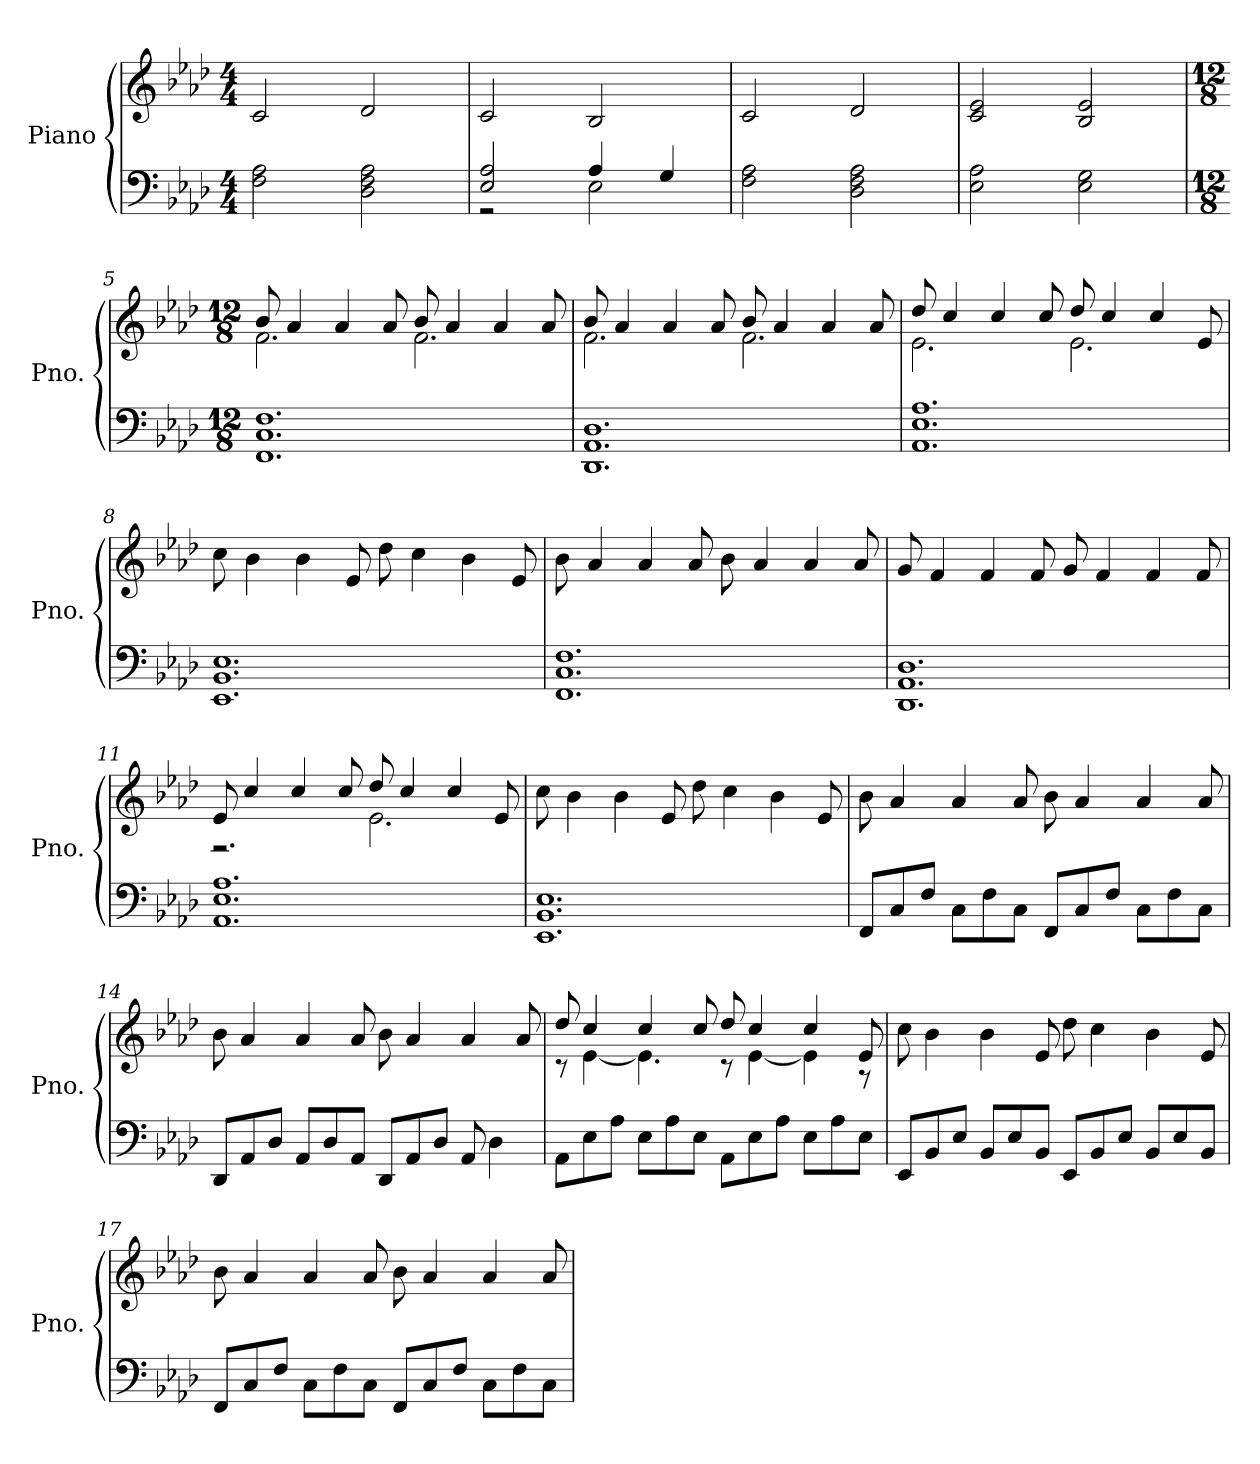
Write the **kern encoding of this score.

**kern	**kern
*part1	*part1
*staff2	*staff1
*I"Piano	*
*I'Pno.	*
*clefF4	*clefG2
*k[b-e-a-d-]	*k[b-e-a-d-]
*M4/4	*M4/4
*MM40	*MM40
=1	=1
2F\ 2A-\	2c/
2D-\ 2F\ 2A-\	2d-/
=2	=2
*^	*
2E-/ 2A-/	2r	2c/
4A-/	2E-\	2B-/
4G/	.	.
*v	*v	*
=3	=3
2F\ 2A-\	2c/
2D-\ 2F\ 2A-\	2d-/
=4	=4
*	*MM30
2E-\ 2A-\	2c/ 2e-/
*	*MM17
2E-\ 2G\	2B-/ 2e-/
=5	=5
*M12/8	*M12/8
*	*MM120
*	*^
1.FF 1.C 1.F	8b-/	2.f\
.	4a-/	.
.	4a-/	.
.	8a-/	.
.	8b-/	2.f\
.	4a-/	.
.	4a-/	.
.	8a-/	.
=6	=6	=6
1.DD- 1.AA- 1.D-	8b-/	2.f\
.	4a-/	.
.	4a-/	.
.	8a-/	.
.	8b-/	2.f\
.	4a-/	.
.	4a-/	.
.	8a-/	.
!!LO:LB:g=z	!!
=7	=7	=7
1.AA- 1.E- 1.A-	8dd-/	2.e-\
.	4cc/	.
.	4cc/	.
.	8cc/	.
.	8dd-/	2.e-\
.	4cc/	.
.	4cc/	.
.	8e-/	.
*	*v	*v
=8	=8
1.EE- 1.BB- 1.E-	8cc\
.	4b-\
.	4b-\
.	8e-/
.	8dd-\
.	4cc\
.	4b-\
.	8e-/
=9	=9
1.FF 1.C 1.F	8b-\
.	4a-/
.	4a-/
.	8a-/
.	8b-\
.	4a-/
.	4a-/
.	8a-/
=10	=10
1.DD- 1.AA- 1.D-	8g/
.	4f/
.	4f/
.	8f/
.	8g/
.	4f/
.	4f/
.	8f/
!!LO:LB:g=z
=11	=11
*	*^
1.AA- 1.E- 1.A-	8e-/	2.r
.	4cc/	.
.	4cc/	.
.	8cc/	.
.	8dd-/	2.e-\
.	4cc/	.
.	4cc/	.
.	8e-/	.
*	*v	*v
=12	=12
1.EE- 1.BB- 1.E-	8cc\
.	4b-\
.	4b-\
.	8e-/
.	8dd-\
.	4cc\
.	4b-\
.	8e-/
=13	=13
8FF/L	8b-\
8C/	4a-/
8F/J	.
*	*MM125
8C\L	4a-/
8F\	.
8C\J	8a-/
*	*MM130
8FF/L	8b-\
8C/	4a-/
8F/J	.
8C\L	4a-/
8F\	.
8C\J	8a-/
!!LO:LB:g=z
=14	=14
8DD-/L	8b-\
8AA-/	4a-/
8D-/J	.
8AA-/L	4a-/
8D-/	.
8AA-/J	8a-/
8DD-/L	8b-\
8AA-/	4a-/
8D-/J	.
8AA-/	4a-/
4D-\	.
.	8a-/
=15	=15
*	*^
8AA-\L	8dd-/	8r
8E-\	4cc/	[4e-\
8A-\J	.	.
8E-\L	4cc/	4.e-\]
8A-\	.	.
8E-\J	8cc/	.
8AA-\L	8dd-/	8r
8E-\	4cc/	[4e-\
8A-\J	.	.
8E-\L	4cc/	4e-\]
8A-\	.	.
8E-\J	8e-/	8r
*	*v	*v
=16	=16
8EE-/L	8cc\
8BB-/	4b-\
8E-/J	.
8BB-/L	4b-\
8E-/	.
8BB-/J	8e-/
8EE-/L	8dd-\
8BB-/	4cc\
8E-/J	.
8BB-/L	4b-\
8E-/	.
8BB-/J	8e-/
!!LO:LB:g=z
=17	=17
8FF/L	8b-\
8C/	4a-/
8F/J	.
8C\L	4a-/
8F\	.
8C\J	8a-/
8FF/L	8b-\
8C/	4a-/
8F/J	.
8C\L	4a-/
8F\	.
8C\J	8a-/
=	=
*-	*-
